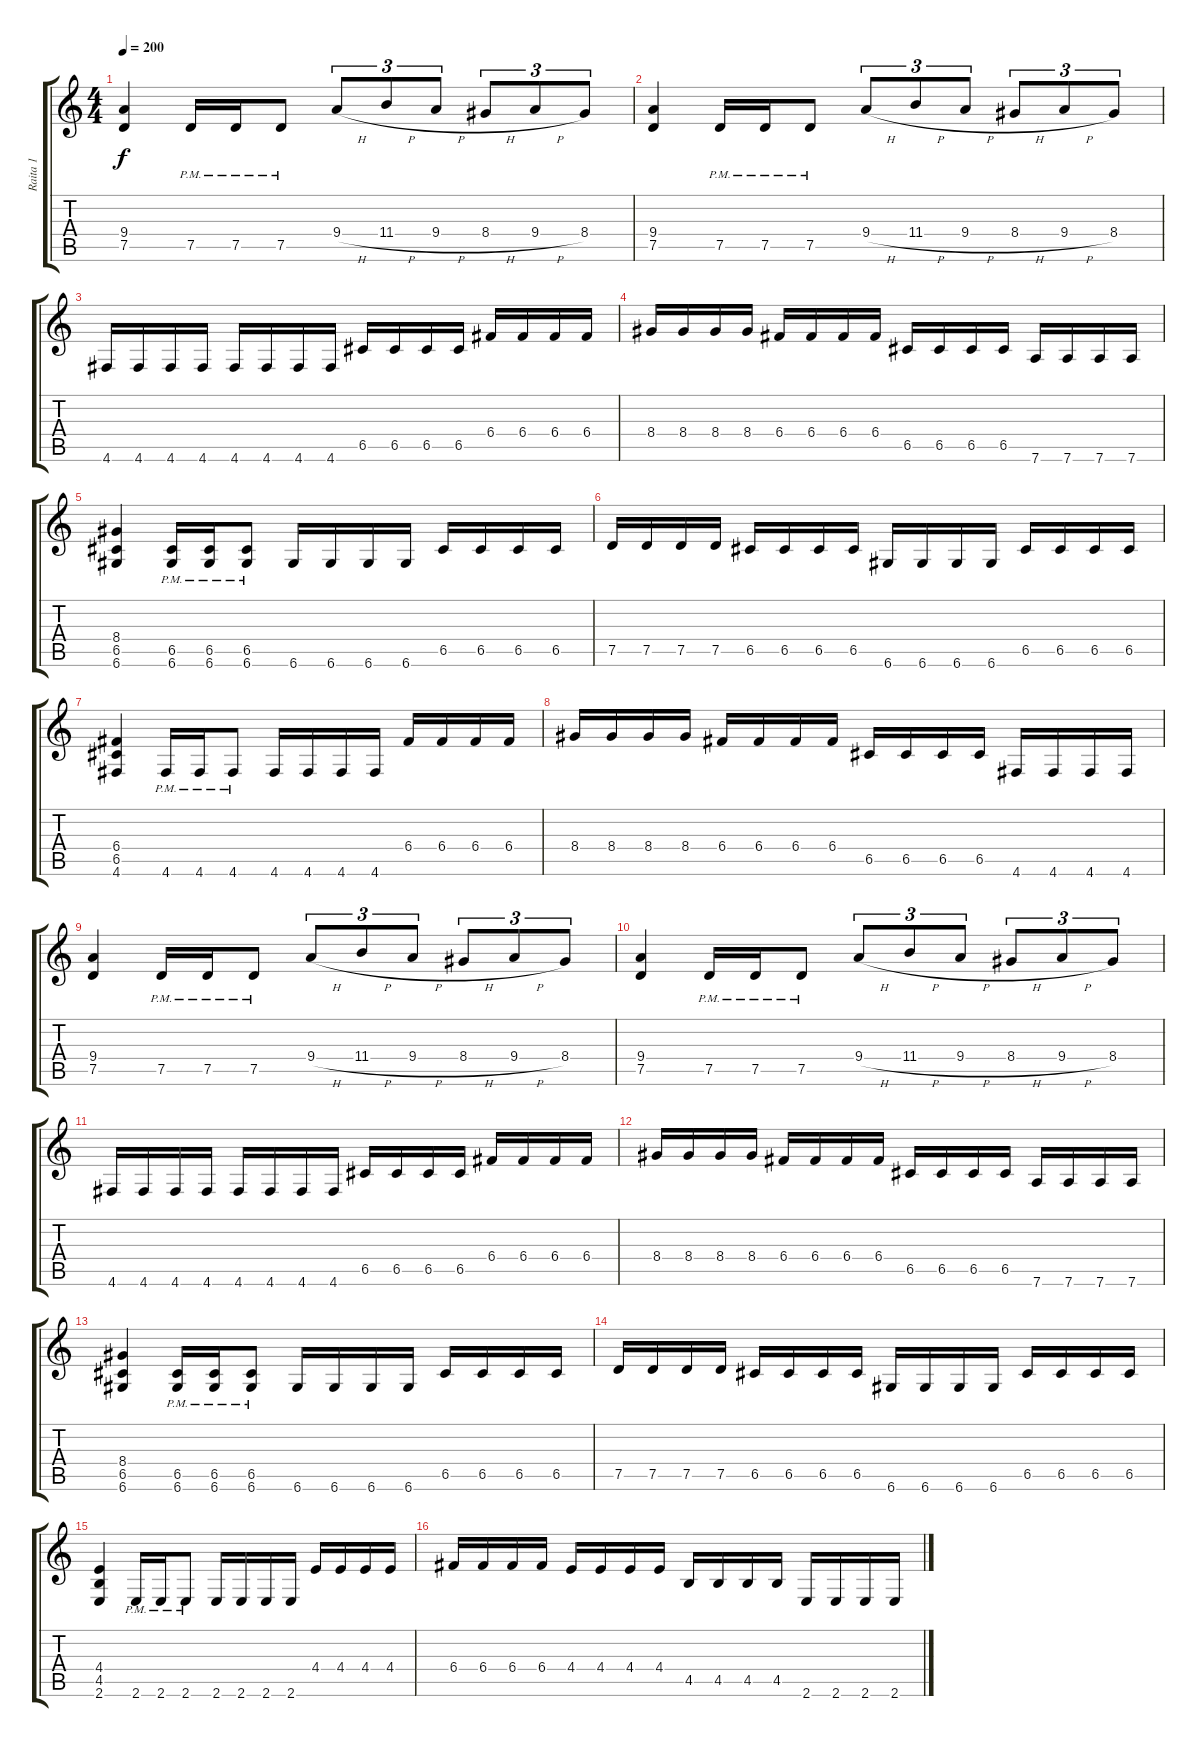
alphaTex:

\track ("Raita 1" "Raita 1") {instrument distortionguitar}
\staff {score tabs}
\tuning (D4 A3 F3 C3 G2 D2) {hide}
\ts (4 4)
\tempo 200
\clef g2
\ks c
(9.4 7.5).4{dy f} 7.5{pm}.16 7.5{pm}.16 7.5{pm}.8 9.4{h}.8{tu (3 2)} 11.4{h}.8{tu (3 2)} 9.4{h}.8{tu (3 2)} 8.4{h}.8{tu (3 2)} 9.4{h}.8{tu (3 2)} 8.4.8{tu (3 2)} |
(9.4 7.5).4 7.5{pm}.16 7.5{pm}.16 7.5{pm}.8 9.4{h}.8{tu (3 2)} 11.4{h}.8{tu (3 2)} 9.4{h}.8{tu (3 2)} 8.4{h}.8{tu (3 2)} 9.4{h}.8{tu (3 2)} 8.4.8{tu (3 2)} |
4.6.16 4.6.16 4.6.16 4.6.16 4.6.16 4.6.16 4.6.16 4.6.16 6.5.16 6.5.16 6.5.16 6.5.16 6.4.16 6.4.16 6.4.16 6.4.16 |
8.4.16 8.4.16 8.4.16 8.4.16 6.4.16 6.4.16 6.4.16 6.4.16 6.5.16 6.5.16 6.5.16 6.5.16 7.6.16 7.6.16 7.6.16 7.6.16 |
(8.4 6.5 6.6).4 (6.5{pm} 6.6{pm}).16 (6.5{pm} 6.6{pm}).16 (6.5{pm} 6.6{pm}).8 6.6.16 6.6.16 6.6.16 6.6.16 6.5.16 6.5.16 6.5.16 6.5.16 |
7.5.16 7.5.16 7.5.16 7.5.16 6.5.16 6.5.16 6.5.16 6.5.16 6.6.16 6.6.16 6.6.16 6.6.16 6.5.16 6.5.16 6.5.16 6.5.16 |
(6.4 6.5 4.6).4 4.6{pm}.16 4.6{pm}.16 4.6{pm}.8 4.6.16 4.6.16 4.6.16 4.6.16 6.4.16 6.4.16 6.4.16 6.4.16 |
8.4.16 8.4.16 8.4.16 8.4.16 6.4.16 6.4.16 6.4.16 6.4.16 6.5.16 6.5.16 6.5.16 6.5.16 4.6.16 4.6.16 4.6.16 4.6.16 |
(9.4 7.5).4 7.5{pm}.16 7.5{pm}.16 7.5{pm}.8 9.4{h}.8{tu (3 2)} 11.4{h}.8{tu (3 2)} 9.4{h}.8{tu (3 2)} 8.4{h}.8{tu (3 2)} 9.4{h}.8{tu (3 2)} 8.4.8{tu (3 2)} |
(9.4 7.5).4 7.5{pm}.16 7.5{pm}.16 7.5{pm}.8 9.4{h}.8{tu (3 2)} 11.4{h}.8{tu (3 2)} 9.4{h}.8{tu (3 2)} 8.4{h}.8{tu (3 2)} 9.4{h}.8{tu (3 2)} 8.4.8{tu (3 2)} |
4.6.16 4.6.16 4.6.16 4.6.16 4.6.16 4.6.16 4.6.16 4.6.16 6.5.16 6.5.16 6.5.16 6.5.16 6.4.16 6.4.16 6.4.16 6.4.16 |
8.4.16 8.4.16 8.4.16 8.4.16 6.4.16 6.4.16 6.4.16 6.4.16 6.5.16 6.5.16 6.5.16 6.5.16 7.6.16 7.6.16 7.6.16 7.6.16 |
(8.4 6.5 6.6).4 (6.5{pm} 6.6{pm}).16 (6.5{pm} 6.6{pm}).16 (6.5{pm} 6.6{pm}).8 6.6.16 6.6.16 6.6.16 6.6.16 6.5.16 6.5.16 6.5.16 6.5.16 |
7.5.16 7.5.16 7.5.16 7.5.16 6.5.16 6.5.16 6.5.16 6.5.16 6.6.16 6.6.16 6.6.16 6.6.16 6.5.16 6.5.16 6.5.16 6.5.16 |
(4.4 4.5 2.6).4 2.6{pm}.16 2.6{pm}.16 2.6{pm}.8 2.6.16 2.6.16 2.6.16 2.6.16 4.4.16 4.4.16 4.4.16 4.4.16 |
6.4.16 6.4.16 6.4.16 6.4.16 4.4.16 4.4.16 4.4.16 4.4.16 4.5.16 4.5.16 4.5.16 4.5.16 2.6.16 2.6.16 2.6.16 2.6.16
